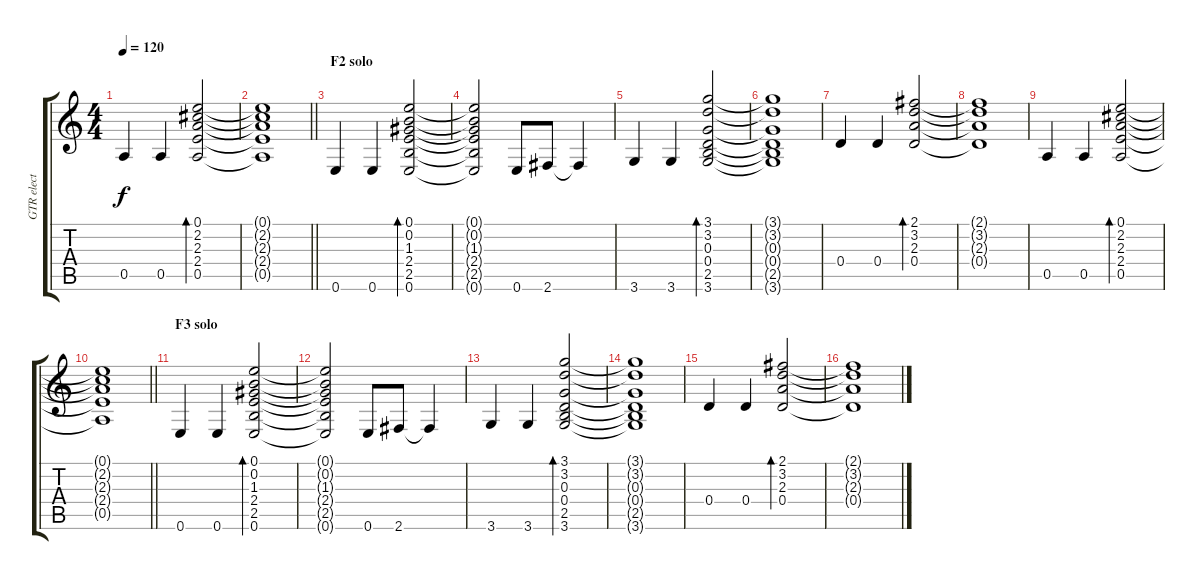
\track ("GTR elect 1" "GTR elect ") {instrument overdrivenguitar}
\staff {score tabs}
\tuning (E4 B3 G3 D3 A2 E2) {hide}
\ts (4 4)
\tempo 120
\clef g2
\ks c
0.5.4{dy f} 0.5.4 (0.1 2.2 2.3 2.4 0.5).2{bd 240} |
\barLineRight lightlight
(0.1{t} 2.2{t} 2.3{t} 2.4{t} 0.5{t}).1 |
\section ("" "F2 solo")
0.6.4 0.6.4 (0.1 0.2 1.3 2.4 2.5 0.6).2{bd 120} |
(0.1{t} 0.2{t} 1.3{t} 2.4{t} 2.5{t} 0.6{t}).2 0.6.8 2.6.8 2.6{t}.4 |
3.6.4 3.6.4 (3.1 3.2 0.3 0.4 2.5 3.6).2{bd 120} |
(3.1{t} 3.2{t} 0.3{t} 0.4{t} 2.5{t} 3.6{t}).1 |
0.4.4 0.4.4 (2.1 3.2 2.3 0.4).2{bd 240} |
(2.1{t} 3.2{t} 2.3{t} 0.4{t}).1 |
0.5.4 0.5.4 (0.1 2.2 2.3 2.4 0.5).2{bd 240} |
\barLineRight lightlight
(0.1{t} 2.2{t} 2.3{t} 2.4{t} 0.5{t}).1 |
\section ("" "F3 solo")
0.6.4 0.6.4 (0.1 0.2 1.3 2.4 2.5 0.6).2{bd 120} |
(0.1{t} 0.2{t} 1.3{t} 2.4{t} 2.5{t} 0.6{t}).2 0.6.8 2.6.8 2.6{t}.4 |
3.6.4 3.6.4 (3.1 3.2 0.3 0.4 2.5 3.6).2{bd 120} |
(3.1{t} 3.2{t} 0.3{t} 0.4{t} 2.5{t} 3.6{t}).1 |
0.4.4 0.4.4 (2.1 3.2 2.3 0.4).2{bd 240} |
(2.1{t} 3.2{t} 2.3{t} 0.4{t}).1
